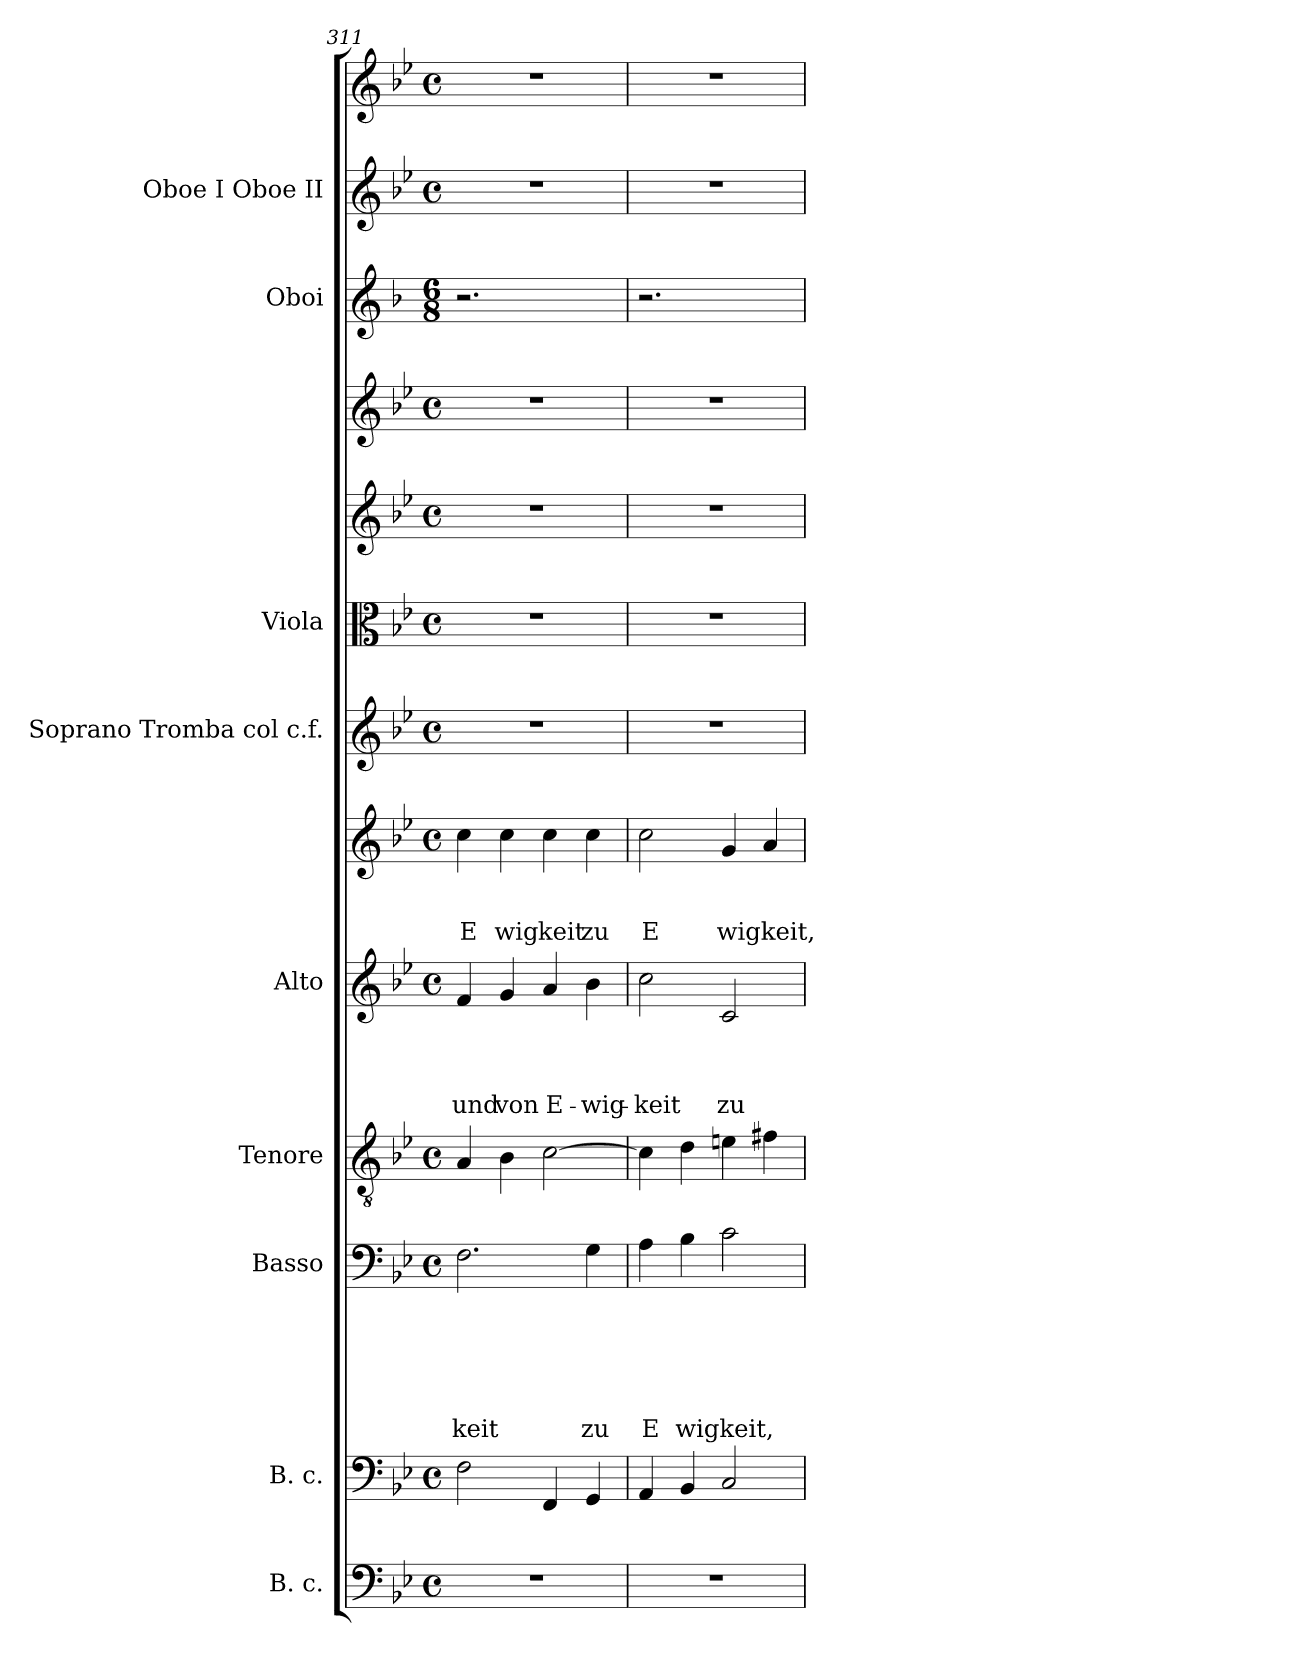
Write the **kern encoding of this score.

**kern	**kern	**kern	**text	**text	**text	**text	**text	**text	**kern	**kern	**text	**text	**text	**text	**kern	**text	**text	**text	**kern	**kern	**kern	**kern	**kern	**kern	**kern
*part12	*part11	*part10	*part10	*part10	*part10	*part10	*part10	*part10	*part9	*part8	*part8	*part8	*part8	*part8	*part7	*part7	*part7	*part7	*part6	*part5	*part4	*part3	*part2	*part1	*part1
*staff13	*staff12	*staff11	*staff11	*staff11	*staff11	*staff11	*staff11	*staff11	*staff10	*staff9	*staff9	*staff9	*staff9	*staff9	*staff8	*staff8	*staff8	*staff8	*staff7	*staff6	*staff5	*staff4	*staff3	*staff2	*staff1
*I"B. c.	*I"B. c.	*I"Basso	*	*	*	*	*	*	*I"Tenore	*I"Alto	*	*	*	*	*	*	*	*	*I"Soprano Tromba col c.f.	*I"Viola	*	*	*I"Oboi	*I"Oboe I Oboe II	*
*	*I'B. c.	*I'Basso	*	*	*	*	*	*	*I'Tenore	*I'Alto	*	*	*	*	*	*	*	*	*I'Soprano	*I'Viola	*	*	*	*I'Ob	*
!!LO:LB:g=z
*clefF4	*clefF4	*clefF4	*	*	*	*	*	*	*clefGv2	*clefG2	*	*	*	*	*clefG2	*	*	*	*clefG2	*clefC3	*clefG2	*clefG2	*clefG2	*clefG2	*clefG2
*k[b-e-]	*k[b-e-]	*k[b-e-]	*	*	*	*	*	*	*k[b-e-]	*k[b-e-]	*	*	*	*	*k[b-e-]	*	*	*	*k[b-e-]	*k[b-e-]	*k[b-e-]	*k[b-e-]	*k[b-]	*k[b-e-]	*k[b-e-]
*B-:	*B-:	*B-:	*	*	*	*	*	*	*B-:	*B-:	*	*	*	*	*B-:	*	*	*	*B-:	*B-:	*B-:	*B-:	*F:	*B-:	*B-:
*M4/4	*M4/4	*M4/4	*	*	*	*	*	*	*M4/4	*M4/4	*	*	*	*	*M4/4	*	*	*	*M4/4	*M4/4	*M4/4	*M4/4	*M6/8	*M4/4	*M4/4
*met(c)	*met(c)	*met(c)	*	*	*	*	*	*	*met(c)	*met(c)	*	*	*	*	*met(c)	*	*	*	*met(c)	*met(c)	*met(c)	*met(c)	*	*met(c)	*met(c)
=311	=311	=311	=311	=311	=311	=311	=311	=311	=311	=311	=311	=311	=311	=311	=311	=311	=311	=311	=311	=311	=311	=311	=311	=311	=311
!	!	!	!	!	!	!	!	!LO:LY:b	!	!	!	!	!	!LO:LY:b	!	!	!	!LO:LY:b	!	!	!	!	!	!	!
1r	2F\	2.F\	.	.	.	.	.	-keit	4A/	4f/	.	.	.	und	4cc\	.	.	E	1r	1r	1r	1r	2.r	1r	1r
!	!	!	!	!	!	!	!	!	!	!	!	!	!	!LO:LY:b	!	!	!	!LO:LY:b	!	!	!	!	!	!	!
.	.	.	.	.	.	.	.	.	4B-\	4g/	.	.	.	von	4cc\	.	.	wig	.	.	.	.	.	.	.
!	!	!	!	!	!	!	!	!	!	!	!	!	!	!LO:LY:b	!	!	!	!LO:LY:b	!	!	!	!	!	!	!
.	4FF/	.	.	.	.	.	.	.	[>2c\	4a/	.	.	.	E-	4cc\	.	.	keit	.	.	.	.	.	.	.
!	!	!	!	!	!	!	!	!LO:LY:b	!	!	!	!	!	!LO:LY:b	!	!	!	!LO:LY:b	!	!	!	!	!	!	!
.	4GG</	4G\	.	.	.	.	.	zu	.	4b-\	.	.	.	-wig-	4cc\	.	.	zu	.	.	.	.	4ryy	.	.
=312	=312	=312	=312	=312	=312	=312	=312	=312	=312	=312	=312	=312	=312	=312	=312	=312	=312	=312	=312	=312	=312	=312	=312	=312	=312
!	!	!	!	!	!	!	!	!LO:LY:b	!	!	!	!	!	!LO:LY:b	!	!	!	!LO:LY:b	!	!	!	!	!	!	!
1r	4AA</	4A\	.	.	.	.	.	E	4c\]	2cc\	.	.	.	-keit	2cc\	.	.	E	1r	1r	1r	1r	2.r	1r	1r
!	!	!	!	!	!	!	!	!LO:LY:b	!	!	!	!	!	!	!	!	!	!	!	!	!	!	!	!	!
.	4BB-/	4B-\	.	.	.	.	.	wigkeit,	4d\	.	.	.	.	.	.	.	.	.	.	.	.	.	.	.	.
!	!	!	!	!	!	!	!	!	!	!	!	!	!	!LO:LY:b	!	!	!	!LO:LY:b	!	!	!	!	!	!	!
.	2C</	2c\	.	.	.	.	.	.	4en\	2c/	.	.	.	zu	4g/	.	.	wigkeit,	.	.	.	.	.	.	.
.	.	.	.	.	.	.	.	.	4f#X\	.	.	.	.	.	4a/	.	.	.	.	.	.	.	4ryy	.	.
=	=	=	=	=	=	=	=	=	=	=	=	=	=	=	=	=	=	=	=	=	=	=	=	=	=
*-	*-	*-	*-	*-	*-	*-	*-	*-	*-	*-	*-	*-	*-	*-	*-	*-	*-	*-	*-	*-	*-	*-	*-	*-	*-
